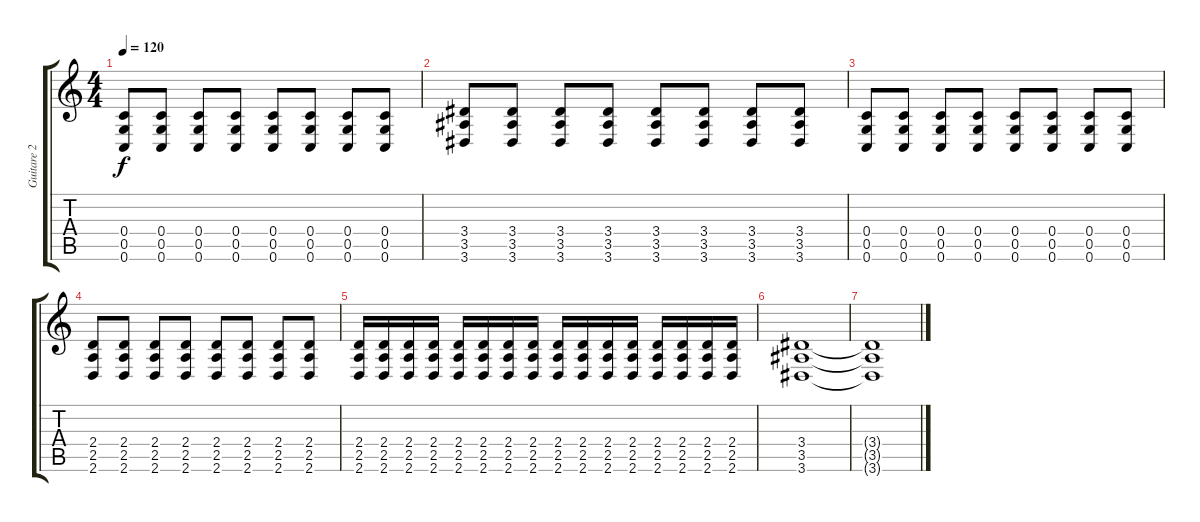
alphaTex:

\track ("Guitare 2" "Guitare 2") {instrument distortionguitar}
\staff {score tabs}
\tuning (D4 A3 F3 C3 G2 C2) {hide}
\ts (4 4)
\tempo 120
\clef g2
\ks c
(0.4 0.5 0.6).8{dy f} (0.4 0.5 0.6).8 (0.4 0.5 0.6).8 (0.4 0.5 0.6).8 (0.4 0.5 0.6).8 (0.4 0.5 0.6).8 (0.4 0.5 0.6).8 (0.4 0.5 0.6).8 |
(3.4 3.5 3.6).8 (3.4 3.5 3.6).8 (3.4 3.5 3.6).8 (3.4 3.5 3.6).8 (3.4 3.5 3.6).8 (3.4 3.5 3.6).8 (3.4 3.5 3.6).8 (3.4 3.5 3.6).8 |
(0.4 0.5 0.6).8 (0.4 0.5 0.6).8 (0.4 0.5 0.6).8 (0.4 0.5 0.6).8 (0.4 0.5 0.6).8 (0.4 0.5 0.6).8 (0.4 0.5 0.6).8 (0.4 0.5 0.6).8 |
(2.4 2.5 2.6).8 (2.4 2.5 2.6).8 (2.4 2.5 2.6).8 (2.4 2.5 2.6).8 (2.4 2.5 2.6).8 (2.4 2.5 2.6).8 (2.4 2.5 2.6).8 (2.4 2.5 2.6).8 |
(2.4 2.5 2.6).16 (2.4 2.5 2.6).16 (2.4 2.5 2.6).16 (2.4 2.5 2.6).16 (2.4 2.5 2.6).16 (2.4 2.5 2.6).16 (2.4 2.5 2.6).16 (2.4 2.5 2.6).16 (2.4 2.5 2.6).16 (2.4 2.5 2.6).16 (2.4 2.5 2.6).16 (2.4 2.5 2.6).16 (2.4 2.5 2.6).16 (2.4 2.5 2.6).16 (2.4 2.5 2.6).16 (2.4 2.5 2.6).16 |
(3.4 3.5 3.6).1 |
(3.4{t} 3.5{t} 3.6{t}).1
